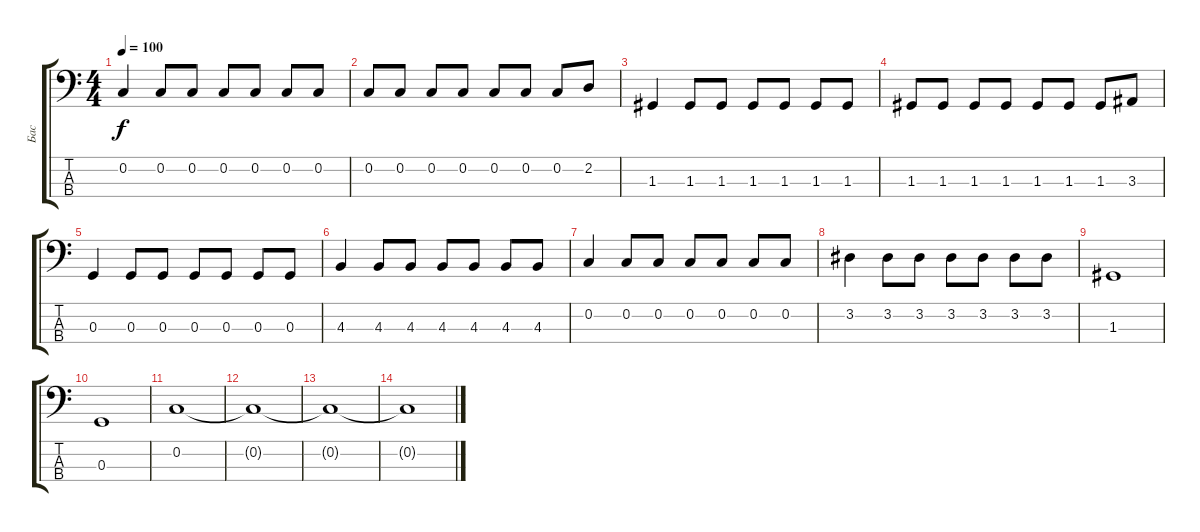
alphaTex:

\track ("Бас" "Бас") {instrument electricbassfinger}
\staff {score tabs}
\tuning (F2 C2 G1 D1) {hide}
\ts (4 4)
\tempo 100
\clef f4
\ks c
0.2.4{dy f} 0.2.8 0.2.8 0.2.8 0.2.8 0.2.8 0.2.8 |
0.2.8 0.2.8 0.2.8 0.2.8 0.2.8 0.2.8 0.2.8 2.2.8 |
1.3.4 1.3.8 1.3.8 1.3.8 1.3.8 1.3.8 1.3.8 |
1.3.8 1.3.8 1.3.8 1.3.8 1.3.8 1.3.8 1.3.8 3.3.8 |
0.3.4 0.3.8 0.3.8 0.3.8 0.3.8 0.3.8 0.3.8 |
4.3.4 4.3.8 4.3.8 4.3.8 4.3.8 4.3.8 4.3.8 |
0.2.4 0.2.8 0.2.8 0.2.8 0.2.8 0.2.8 0.2.8 |
3.2.4 3.2.8 3.2.8 3.2.8 3.2.8 3.2.8 3.2.8 |
1.3.1 |
0.3.1 |
0.2.1 |
0.2{t}.1 |
0.2{t}.1 |
0.2{t}.1
